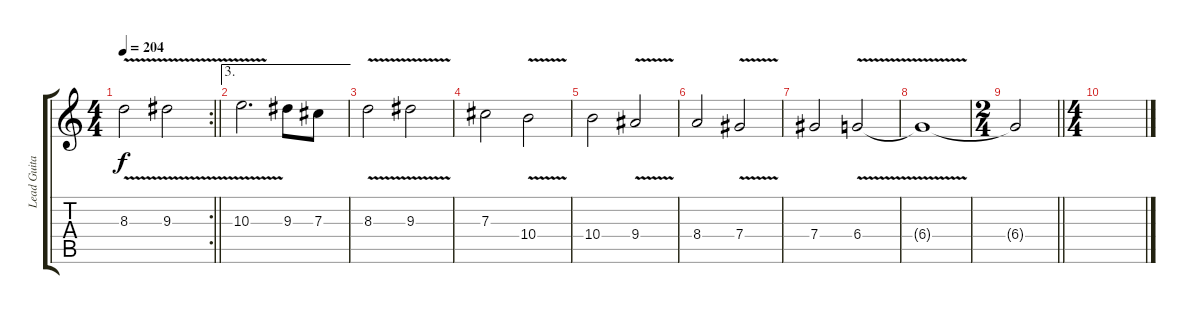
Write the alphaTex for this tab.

\track ("Lead Guitar (Malmsteen)" "Lead Guita") {instrument distortionguitar}
\staff {score tabs}
\tuning (Eb4 Bb3 Gb3 Db3 Ab2 Eb2) {hide}
\rc 2
\ts (4 4)
\tempo 204
\clef g2
\barLineRight lightlight
\ks c
8.3{v}.2{dy f} 9.3{v}.2 |
\ae 3
10.3{v}.2{d} 9.3.8 7.3.8 |
8.3{v}.2 9.3{v}.2 |
7.3.2 10.4{v}.2 |
10.4.2 9.4{v}.2 |
8.4.2 7.4{v}.2 |
7.4.2 6.4{v}.2 |
6.4{t}.1 |
\ts (2 4)
\barLineRight lightlight
6.4{t}.2 |
\ts (4 4)
